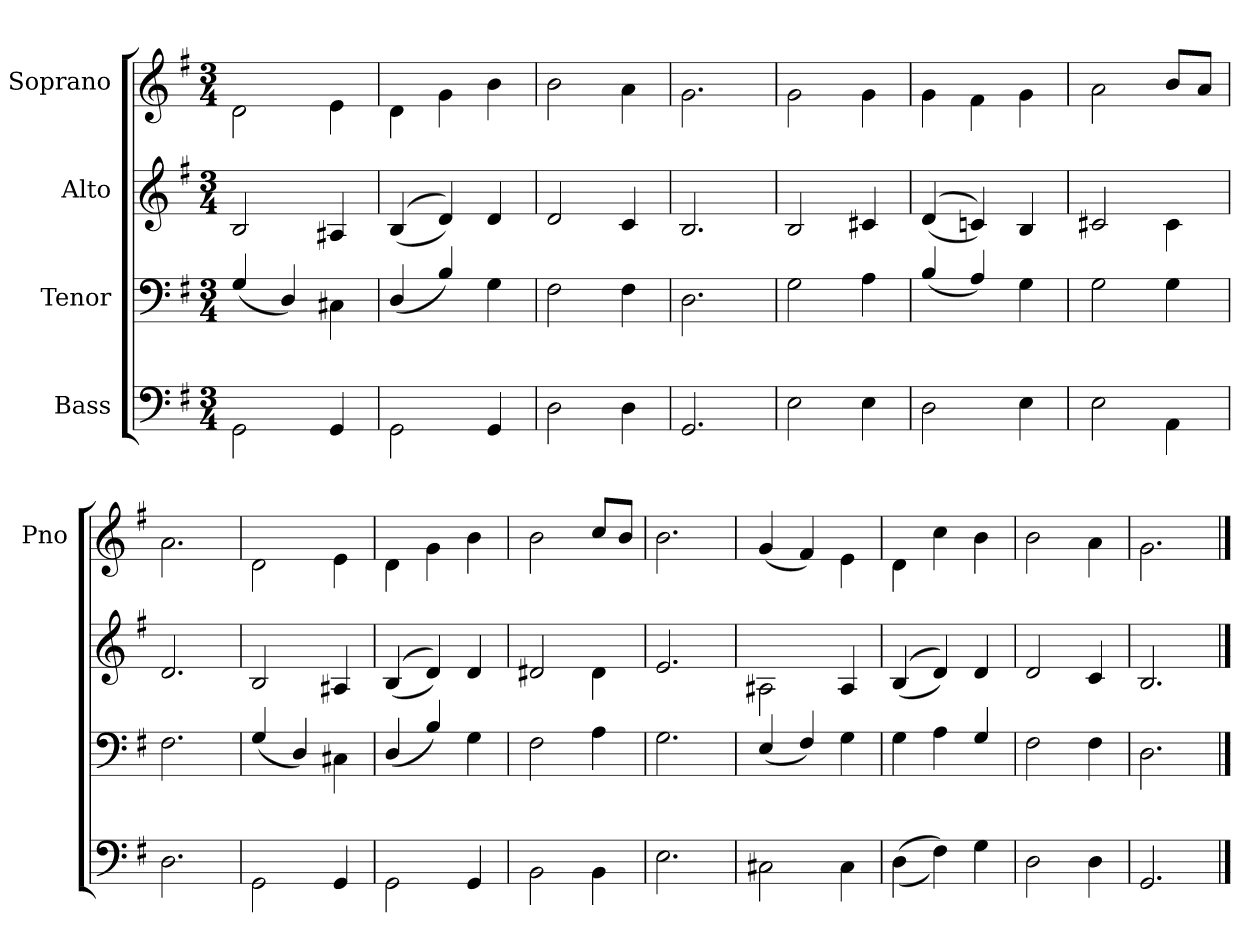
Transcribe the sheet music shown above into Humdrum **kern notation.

**kern	**kern	**kern	**kern
*part4	*part3	*part2	*part1
*staff4	*staff3	*staff2	*staff1
*I"Bass	*I"Tenor	*I"Alto	*I"Soprano
*	*	*	*I'Pno
*clefF4	*clefF4	*clefG2	*clefG2
*k[f#]	*k[f#]	*k[f#]	*k[f#]
*G:	*G:	*G:	*G:
*M3/4	*M3/4	*M3/4	*M3/4
=	=	=	=
2GG\	(>4G/	2B/	2d\
.	4D/)	.	.
4GG/	4C#X\	4A#X/	4e\
=	=	=	=
2GG\	(>4D/	(<(<4B/	4d\
.	4B/)	4d/))	4g\
4GG/	4G\	4d/	4b\
=	=	=	=
2D\	2F#\	2d/	2b\
4D\	4F#\	4c/	4a\
=	=	=	=
2.GG/	2.D\	2.B/	2.g\
=	=	=	=
2E\	2G\	2B/	2g\
4E\	4A\	4c#X/	4g\
=	=	=	=
2D\	(>4B/	(<(<4d/	4g\
.	4A/)	4cn/))	4f#\
4E\	4G\	4B/	4g\
=	=	=	=
2E\	2G\	2c#X/	2a\
4AA\	4G\	4c#\	8b/L
.	.	.	8a/J
=	=	=	=
2.D\	2.F#\	2.d/	2.a\
=	=	=	=
2GG\	(>4G/	2B/	2d\
.	4D/)	.	.
4GG/	4C#X\	4A#X/	4e\
=	=	=	=
2GG\	(>4D/	(<(<4B/	4d\
.	4B/)	4d/))	4g\
4GG/	4G\	4d/	4b\
=	=	=	=
2BB\	2F#\	2d#X/	2b\
4BB\	4A\	4d#\	8cc/L
.	.	.	8b/J
=	=	=	=
2.E\	2.G\	2.e/	2.b\
=	=	=	=
2C#X\	(>4E/	2A#X\	(>4g/
.	4F#/)	.	4f#/)
4C#\	4G\	4A#/	4e\
=	=	=	=
(<(>4D\	4G\	(<(<4B/	4d\
4F#\))	4A\	4d/))	4cc\
4G\	4G/	4d/	4b\
=	=	=	=
2D\	2F#\	2d/	2b\
4D\	4F#\	4c/	4a\
=	=	=	=
2.GG/	2.D\	2.B/	2.g\
==	==	==	==
*-	*-	*-	*-
